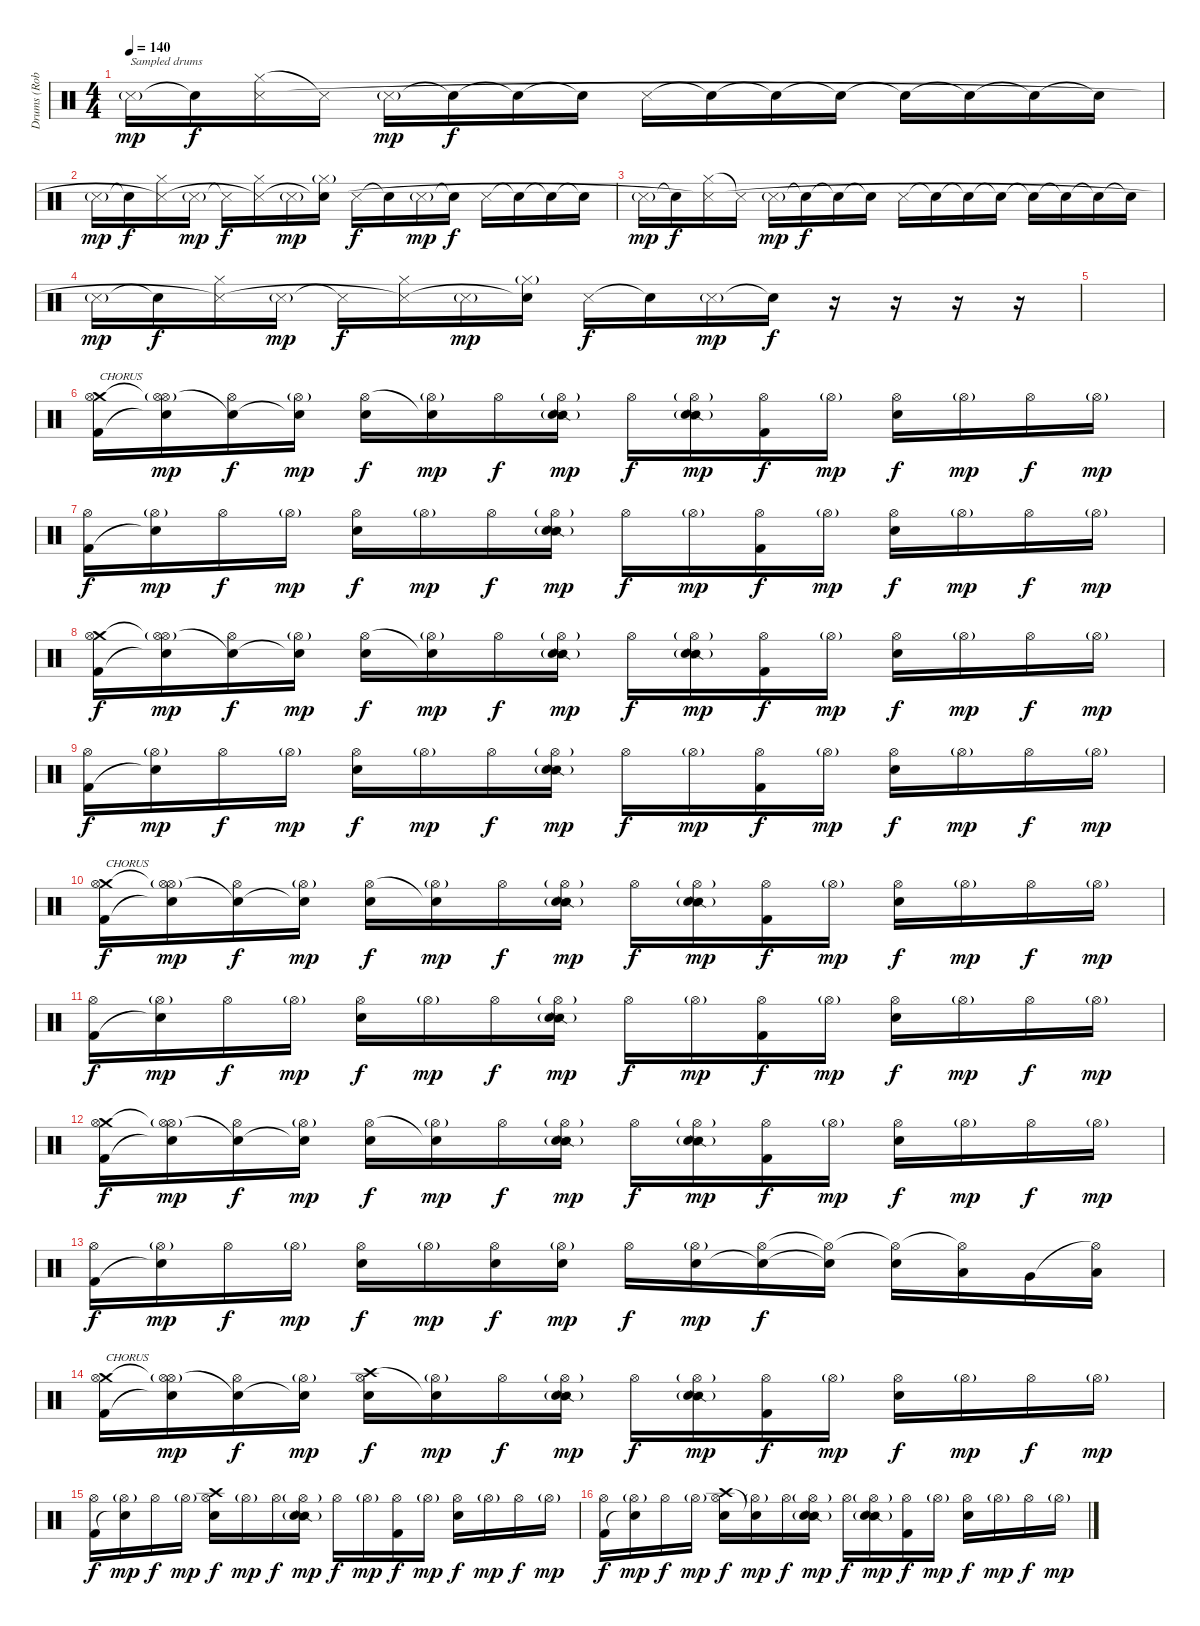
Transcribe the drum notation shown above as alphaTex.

\track ("Drums (Rob Bourdon)" "Drums (Rob") {instrument percussion}
\staff {score}
\articulation defaults
\ts (4 4)
\tempo 140
\clef neutral
\ks c "Metronome (hit)"{g}.16{txt "Sampled drums" dy mp} "Snare (hit)"{t}.16{dy f}
("Hi-Hat (closed)" "Metronome (hit)"{t}).16 "Metronome (hit)"{t}.16 "Metronome (hit)"{g}.16{dy mp} "Snare (hit)"{t}.16{dy f} "Snare (hit)"{t}.16 "Snare (hit)"{t}.16 "Snare (side stick) 3".16 "Snare (hit)"{t}.16 "Snare (hit)"{t}.16 "Snare (hit)"{t}.16 "Snare (hit)"{t}.16 "Snare (hit)"{t}.16 "Snare (hit)"{t}.16 "Snare (hit)"{t}.16 |
"Metronome (hit)"{g}.16{dy mp} "Snare (hit)"{t}.16{dy f} ("Hi-Hat (closed)" "Metronome (hit)"{t}).16 "Metronome (hit)"{g}.16{dy mp} "Metronome (hit)"{t}.16{dy f} ("Hi-Hat (closed)" "Metronome (hit)"{t}).16 "Metronome (hit)"{g}.16{dy mp} ("Hi-Hat (closed)"{g} "Snare (hit)"{t}).16 "Snare (side stick) 3".16{dy f} "Snare (hit)"{t}.16 "Metronome (hit)"{g}.16{dy mp} "Snare (hit)"{t}.16{dy f} "Snare (side stick) 3".16 "Snare (hit)"{t}.16 "Snare (hit)"{t}.16 "Snare (hit)"{t}.16 |
"Metronome (hit)"{g}.16{dy mp} "Snare (hit)"{t}.16{dy f} ("Hi-Hat (closed)" "Metronome (hit)"{t}).16 "Metronome (hit)"{t}.16 "Metronome (hit)"{g}.16{dy mp} "Snare (hit)"{t}.16{dy f} "Snare (hit)"{t}.16 "Snare (hit)"{t}.16 "Snare (side stick) 3".16 "Snare (hit)"{t}.16 "Snare (hit)"{t}.16 "Snare (hit)"{t}.16 "Snare (hit)"{t}.16 "Snare (hit)"{t}.16 "Snare (hit)"{t}.16 "Snare (hit)"{t}.16 |
"Metronome (hit)"{g}.16{dy mp} "Snare (hit)"{t}.16{dy f} ("Hi-Hat (closed)" "Metronome (hit)"{t}).16 "Metronome (hit)"{g}.16{dy mp} "Metronome (hit)"{t}.16{dy f} ("Hi-Hat (closed)" "Metronome (hit)"{t}).16 "Metronome (hit)"{g}.16{dy mp} ("Hi-Hat (closed)"{g} "Snare (hit)"{t}).16 "Snare (side stick) 3".16{dy f} "Snare (hit)"{t}.16 "Metronome (hit)"{g}.16{dy mp} "Snare (hit)"{t}.16{dy f} r.16 r.16 r.16 r.16 |
|
("Crash medium (hit)" "Hi-Hat (open)" "Kick (hit) 2").16{txt "CHORUS" volume 14} ("Hi-Hat (open)"{t} "Hi-Hat (open)"{g} "Snare (hit)"{t}).16{dy mp} ("Snare (hit)"{t} "Hi-Hat (open)").16{dy f} ("Snare (hit)"{t} "Hi-Hat (open)"{g}).16{dy mp} ("Hi-Hat (open)" "Electric Snare (hit)").16{dy f} ("Snare (hit)"{t} "Hi-Hat (open)"{g}).16{dy mp} "Hi-Hat (open)".16{dy f} ("Hi-Hat (open)"{g} "Snare (side stick) 2" "Electric Snare (hit)"{g}).16{dy mp} "Hi-Hat (open)".16{dy f} ("Hi-Hat (open)"{g} "Snare (side stick) 2" "Electric Snare (hit)"{g}).16{dy mp} ("Hi-Hat (open)" "Kick (hit) 2").16{dy f} "Hi-Hat (open)"{g}.16{dy mp} ("Hi-Hat (open)" "Electric Snare (hit)").16{dy f} "Hi-Hat (open)"{g}.16{dy mp} "Hi-Hat (open)".16{dy f} "Hi-Hat (open)"{g}.16{dy mp} |
("Hi-Hat (open)" "Kick (hit) 2").16{dy f volume 14} ("Hi-Hat (open)"{g} "Snare (hit)"{t}).16{dy mp} "Hi-Hat (open)".16{dy f} "Hi-Hat (open)"{g}.16{dy mp} ("Hi-Hat (open)" "Electric Snare (hit)").16{dy f} "Hi-Hat (open)"{g}.16{dy mp} "Hi-Hat (open)".16{dy f} ("Hi-Hat (open)"{g} "Snare (side stick) 2" "Electric Snare (hit)"{g}).16{dy mp} "Hi-Hat (open)".16{dy f} "Hi-Hat (open)"{g}.16{dy mp} ("Hi-Hat (open)" "Kick (hit) 2").16{dy f} "Hi-Hat (open)"{g}.16{dy mp} ("Hi-Hat (open)" "Electric Snare (hit)").16{dy f} "Hi-Hat (open)"{g}.16{dy mp} "Hi-Hat (open)".16{dy f} "Hi-Hat (open)"{g}.16{dy mp} |
("Crash medium (hit)" "Hi-Hat (open)" "Kick (hit) 2").16{dy f volume 14} ("Hi-Hat (open)"{t} "Hi-Hat (open)"{g} "Snare (hit)"{t}).16{dy mp} ("Snare (hit)"{t} "Hi-Hat (open)").16{dy f} ("Snare (hit)"{t} "Hi-Hat (open)"{g}).16{dy mp} ("Hi-Hat (open)" "Electric Snare (hit)").16{dy f} ("Snare (hit)"{t} "Hi-Hat (open)"{g}).16{dy mp} "Hi-Hat (open)".16{dy f} ("Hi-Hat (open)"{g} "Snare (side stick) 2" "Electric Snare (hit)"{g}).16{dy mp} "Hi-Hat (open)".16{dy f} ("Hi-Hat (open)"{g} "Snare (side stick) 2" "Electric Snare (hit)"{g}).16{dy mp} ("Hi-Hat (open)" "Kick (hit) 2").16{dy f} "Hi-Hat (open)"{g}.16{dy mp} ("Hi-Hat (open)" "Electric Snare (hit)").16{dy f} "Hi-Hat (open)"{g}.16{dy mp} "Hi-Hat (open)".16{dy f} "Hi-Hat (open)"{g}.16{dy mp} |
("Hi-Hat (open)" "Kick (hit) 2").16{dy f volume 14} ("Hi-Hat (open)"{g} "Snare (hit)"{t}).16{dy mp} "Hi-Hat (open)".16{dy f} "Hi-Hat (open)"{g}.16{dy mp} ("Hi-Hat (open)" "Electric Snare (hit)").16{dy f} "Hi-Hat (open)"{g}.16{dy mp} "Hi-Hat (open)".16{dy f} ("Hi-Hat (open)"{g} "Snare (side stick) 2" "Electric Snare (hit)"{g}).16{dy mp} "Hi-Hat (open)".16{dy f} "Hi-Hat (open)"{g}.16{dy mp} ("Hi-Hat (open)" "Kick (hit) 2").16{dy f} "Hi-Hat (open)"{g}.16{dy mp} ("Hi-Hat (open)" "Electric Snare (hit)").16{dy f} "Hi-Hat (open)"{g}.16{dy mp} "Hi-Hat (open)".16{dy f} "Hi-Hat (open)"{g}.16{dy mp} |
("Crash medium (hit)" "Hi-Hat (open)" "Kick (hit) 2").16{txt "CHORUS" dy f volume 14} ("Hi-Hat (open)"{t} "Hi-Hat (open)"{g} "Snare (hit)"{t}).16{dy mp} ("Snare (hit)"{t} "Hi-Hat (open)").16{dy f} ("Snare (hit)"{t} "Hi-Hat (open)"{g}).16{dy mp} ("Hi-Hat (open)" "Electric Snare (hit)").16{dy f} ("Snare (hit)"{t} "Hi-Hat (open)"{g}).16{dy mp} "Hi-Hat (open)".16{dy f} ("Hi-Hat (open)"{g} "Snare (side stick) 2" "Electric Snare (hit)"{g}).16{dy mp} "Hi-Hat (open)".16{dy f} ("Hi-Hat (open)"{g} "Snare (side stick) 2" "Electric Snare (hit)"{g}).16{dy mp} ("Hi-Hat (open)" "Kick (hit) 2").16{dy f} "Hi-Hat (open)"{g}.16{dy mp} ("Hi-Hat (open)" "Electric Snare (hit)").16{dy f} "Hi-Hat (open)"{g}.16{dy mp} "Hi-Hat (open)".16{dy f} "Hi-Hat (open)"{g}.16{dy mp} |
("Hi-Hat (open)" "Kick (hit) 2").16{dy f volume 14} ("Hi-Hat (open)"{g} "Snare (hit)"{t}).16{dy mp} "Hi-Hat (open)".16{dy f} "Hi-Hat (open)"{g}.16{dy mp} ("Hi-Hat (open)" "Electric Snare (hit)").16{dy f} "Hi-Hat (open)"{g}.16{dy mp} "Hi-Hat (open)".16{dy f} ("Hi-Hat (open)"{g} "Snare (side stick) 2" "Electric Snare (hit)"{g}).16{dy mp} "Hi-Hat (open)".16{dy f} "Hi-Hat (open)"{g}.16{dy mp} ("Hi-Hat (open)" "Kick (hit) 2").16{dy f} "Hi-Hat (open)"{g}.16{dy mp} ("Hi-Hat (open)" "Electric Snare (hit)").16{dy f} "Hi-Hat (open)"{g}.16{dy mp} "Hi-Hat (open)".16{dy f} "Hi-Hat (open)"{g}.16{dy mp} |
("Crash medium (hit)" "Hi-Hat (open)" "Kick (hit) 2").16{dy f volume 14} ("Hi-Hat (open)"{t} "Hi-Hat (open)"{g} "Snare (hit)"{t}).16{dy mp} ("Snare (hit)"{t} "Hi-Hat (open)").16{dy f} ("Snare (hit)"{t} "Hi-Hat (open)"{g}).16{dy mp} ("Hi-Hat (open)" "Electric Snare (hit)").16{dy f} ("Snare (hit)"{t} "Hi-Hat (open)"{g}).16{dy mp} "Hi-Hat (open)".16{dy f} ("Hi-Hat (open)"{g} "Snare (side stick) 2" "Electric Snare (hit)"{g}).16{dy mp} "Hi-Hat (open)".16{dy f} ("Hi-Hat (open)"{g} "Snare (side stick) 2" "Electric Snare (hit)"{g}).16{dy mp} ("Hi-Hat (open)" "Kick (hit) 2").16{dy f} "Hi-Hat (open)"{g}.16{dy mp} ("Hi-Hat (open)" "Electric Snare (hit)").16{dy f} "Hi-Hat (open)"{g}.16{dy mp} "Hi-Hat (open)".16{dy f} "Hi-Hat (open)"{g}.16{dy mp} |
("Hi-Hat (open)" "Kick (hit) 2").16{dy f volume 14} ("Hi-Hat (open)"{g} "Snare (hit)"{t}).16{dy mp} "Hi-Hat (open)".16{dy f} "Hi-Hat (open)"{g}.16{dy mp} ("Hi-Hat (open)" "Electric Snare (hit)").16{dy f} "Hi-Hat (open)"{g}.16{dy mp} ("Hi-Hat (open)" "Electric Snare (hit)").16{dy f} ("Hi-Hat (open)"{g} "Electric Snare (hit)").16{dy mp} "Hi-Hat (open)".16{dy f} ("Hi-Hat (open)"{g} "Electric Snare (hit)").16{dy mp} ("Hi-Hat (open)" "Electric Snare (hit)"{t}).16{dy f} ("Hi-Hat (open)"{t} "Snare (hit)"{t}).16 ("Hi-Hat (open)"{t} "Electric Snare (hit)").16 ("Hi-Hat (open)"{t} "Low Tom (hit)").16 "Very Low Tom (hit)".16 ("Hi-Hat (open)"{t} "Low Floor Tom (hit)").16 |
("Crash medium (hit)" "Hi-Hat (open)" "Kick (hit) 2").16{txt "CHORUS" volume 14} ("Hi-Hat (open)"{t} "Hi-Hat (open)"{g} "Snare (hit)"{t}).16{dy mp} ("Snare (hit)"{t} "Hi-Hat (open)").16{dy f} ("Snare (hit)"{t} "Hi-Hat (open)"{g}).16{dy mp} ("Crash high (hit)" "Hi-Hat (open)" "Electric Snare (hit)").16{dy f} ("Snare (hit)"{t} "Hi-Hat (open)"{g}).16{dy mp} "Hi-Hat (open)".16{dy f} ("Hi-Hat (open)"{g} "Snare (side stick) 2" "Electric Snare (hit)"{g}).16{dy mp} "Hi-Hat (open)".16{dy f} ("Hi-Hat (open)"{g} "Snare (side stick) 2" "Electric Snare (hit)"{g}).16{dy mp} ("Hi-Hat (open)" "Kick (hit) 2").16{dy f} "Hi-Hat (open)"{g}.16{dy mp} ("Hi-Hat (open)" "Electric Snare (hit)").16{dy f} "Hi-Hat (open)"{g}.16{dy mp} "Hi-Hat (open)".16{dy f} "Hi-Hat (open)"{g}.16{dy mp} |
("Hi-Hat (open)" "Kick (hit) 2").16{dy f volume 14} ("Hi-Hat (open)"{g} "Snare (hit)"{t}).16{dy mp} "Hi-Hat (open)".16{dy f} "Hi-Hat (open)"{g}.16{dy mp} ("Crash high (hit)" "Hi-Hat (open)" "Electric Snare (hit)").16{dy f} "Hi-Hat (open)"{g}.16{dy mp} "Hi-Hat (open)".16{dy f} ("Hi-Hat (open)"{g} "Snare (side stick) 2" "Electric Snare (hit)"{g}).16{dy mp} "Hi-Hat (open)".16{dy f} "Hi-Hat (open)"{g}.16{dy mp} ("Hi-Hat (open)" "Kick (hit) 2").16{dy f} "Hi-Hat (open)"{g}.16{dy mp} ("Hi-Hat (open)" "Electric Snare (hit)").16{dy f} "Hi-Hat (open)"{g}.16{dy mp} "Hi-Hat (open)".16{dy f} "Hi-Hat (open)"{g}.16{dy mp} |
("Hi-Hat (open)" "Kick (hit) 2").16{dy f volume 14} ("Hi-Hat (open)"{g} "Snare (hit)"{t}).16{dy mp} "Hi-Hat (open)".16{dy f} "Hi-Hat (open)"{g}.16{dy mp} ("Crash high (hit)" "Hi-Hat (open)" "Electric Snare (hit)").16{dy f} ("Snare (hit)"{t} "Hi-Hat (open)"{g}).16{dy mp} "Hi-Hat (open)".16{dy f} ("Hi-Hat (open)"{g} "Snare (side stick) 2" "Electric Snare (hit)"{g}).16{dy mp} "Hi-Hat (open)".16{dy f} ("Hi-Hat (open)"{g} "Snare (side stick) 2" "Electric Snare (hit)"{g}).16{dy mp} ("Hi-Hat (open)" "Kick (hit) 2").16{dy f} "Hi-Hat (open)"{g}.16{dy mp} ("Hi-Hat (open)" "Electric Snare (hit)").16{dy f} "Hi-Hat (open)"{g}.16{dy mp} "Hi-Hat (open)".16{dy f} "Hi-Hat (open)"{g}.16{dy mp}
